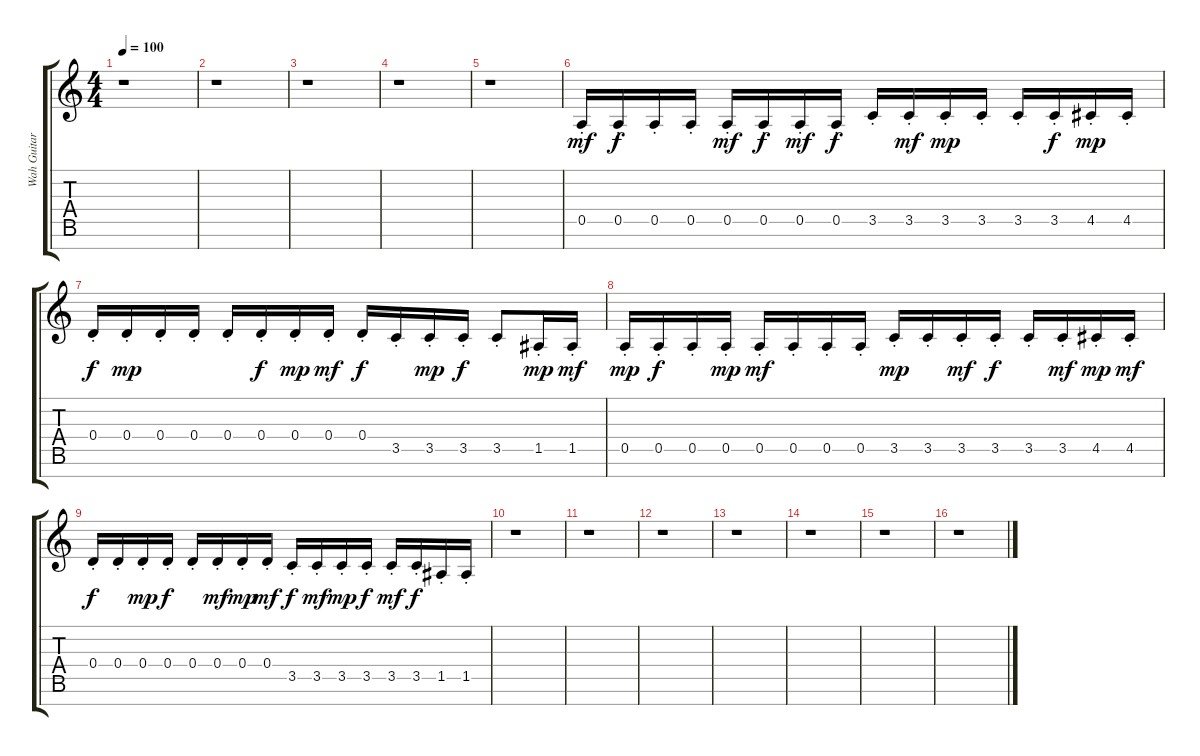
\track ("Wah Guitar" "Wah Guitar") {instrument overdrivenguitar}
\staff {score tabs}
\tuning (E4 B3 G3 D3 A2 E2 B1) {hide}
\ts (4 4)
\tempo 100
\clef g2
\ks c
r.1{dy f} |
r.1 |
r.1 |
r.1 |
r.1 |
0.5{st}.16{dy mf} 0.5{st}.16{dy f} 0.5{st}.16 0.5{st}.16 0.5{st}.16{dy mf} 0.5{st}.16{dy f} 0.5{st}.16{dy mf} 0.5{st}.16{dy f} 3.5{st}.16 3.5{st}.16{dy mf} 3.5{st}.16{dy mp} 3.5{st}.16 3.5{st}.16 3.5{st}.16{dy f} 4.5{st}.16{dy mp} 4.5{st}.16 |
0.4{st}.16{dy f} 0.4{st}.16{dy mp} 0.4{st}.16 0.4{st}.16 0.4{st}.16 0.4{st}.16{dy f} 0.4{st}.16{dy mp} 0.4{st}.16{dy mf} 0.4{st}.16{dy f} 3.5{st}.16 3.5{st}.16{dy mp} 3.5{st}.16{dy f} 3.5{st}.8 1.5{st}.16{dy mp} 1.5{st}.16{dy mf} |
0.5{st}.16{dy mp} 0.5{st}.16{dy f} 0.5{st}.16 0.5{st}.16{dy mp} 0.5{st}.16{dy mf} 0.5{st}.16 0.5{st}.16 0.5{st}.16 3.5{st}.16{dy mp} 3.5{st}.16 3.5{st}.16{dy mf} 3.5{st}.16{dy f} 3.5{st}.16 3.5{st}.16{dy mf} 4.5{st}.16{dy mp} 4.5{st}.16{dy mf} |
0.4{st}.16{dy f} 0.4{st}.16 0.4{st}.16{dy mp} 0.4{st}.16{dy f} 0.4{st}.16 0.4{st}.16{dy mf} 0.4{st}.16{dy mp} 0.4{st}.16{dy mf} 3.5{st}.16{dy f} 3.5{st}.16{dy mf} 3.5{st}.16{dy mp} 3.5{st}.16{dy f} 3.5{st}.16{dy mf} 3.5{st}.16{dy f} 1.5{st}.16 1.5{st}.16 |
r.1 |
r.1 |
r.1 |
r.1 |
r.1 |
r.1 |
r.1
